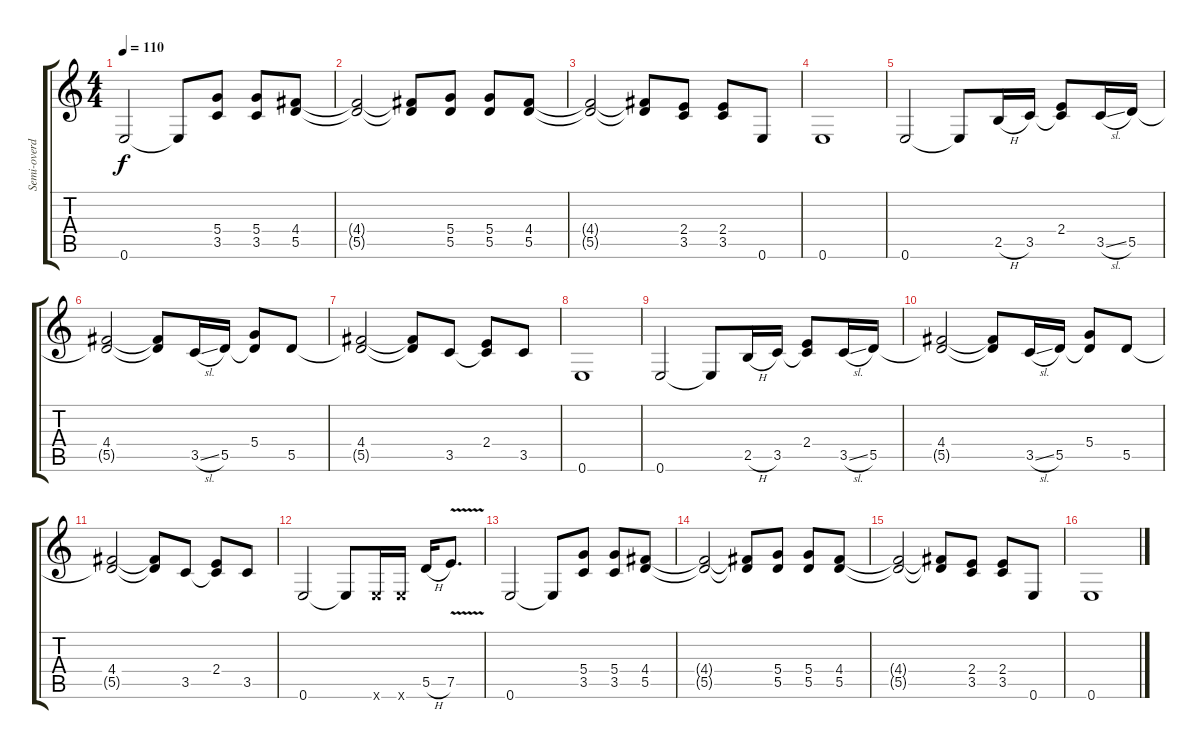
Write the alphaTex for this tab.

\track ("Semi-overdrive guit" "Semi-overd") {instrument acousticguitarsteel}
\staff {score tabs}
\tuning (E4 B3 G3 D3 A2 E2) {hide}
\ts (4 4)
\tempo 110
\clef g2
\ks c
0.6.2{dy f} 0.6{t}.8 (5.4 3.5).8 (5.4 3.5).8 (4.4 5.5).8 |
(4.4{t} 5.5{t}).2 (4.4{t} 5.5{t}).8 (5.4 5.5).8 (5.4 5.5).8 (4.4 5.5).8 |
(4.4{t} 5.5{t}).2 (4.4{t} 5.5{t}).8 (2.4 3.5).8 (2.4 3.5).8 0.6.8 |
0.6.1 |
0.6.2 0.6{t}.8 2.5{h}.16 3.5.16 (2.4 3.5{t}).8 3.5{sl}.16 5.5.16 |
(4.4 5.5{t}).2 (4.4{t} 5.5{t}).8 3.5{sl}.16 5.5.16 (5.4 5.5{t}).8 5.5.8 |
(4.4 5.5{t}).2 (4.4{t} 5.5{t}).8 3.5.8 (2.4 3.5{t}).8 3.5.8 |
0.6.1 |
0.6.2 0.6{t}.8 2.5{h}.16 3.5.16 (2.4 3.5{t}).8 3.5{sl}.16 5.5.16 |
(4.4 5.5{t}).2 (4.4{t} 5.5{t}).8 3.5{sl}.16 5.5.16 (5.4 5.5{t}).8 5.5.8 |
(4.4 5.5{t}).2 (4.4{t} 5.5{t}).8 3.5.8 (2.4 3.5{t}).8 3.5.8 |
0.6.2 0.6{t}.8 0.6{x}.16 0.6{x}.16 5.5{h}.16 7.5{v}.8{d} |
0.6.2 0.6{t}.8 (5.4 3.5).8 (5.4 3.5).8 (4.4 5.5).8 |
(4.4{t} 5.5{t}).2 (4.4{t} 5.5{t}).8 (5.4 5.5).8 (5.4 5.5).8 (4.4 5.5).8 |
(4.4{t} 5.5{t}).2 (4.4{t} 5.5{t}).8 (2.4 3.5).8 (2.4 3.5).8 0.6.8 |
0.6.1
